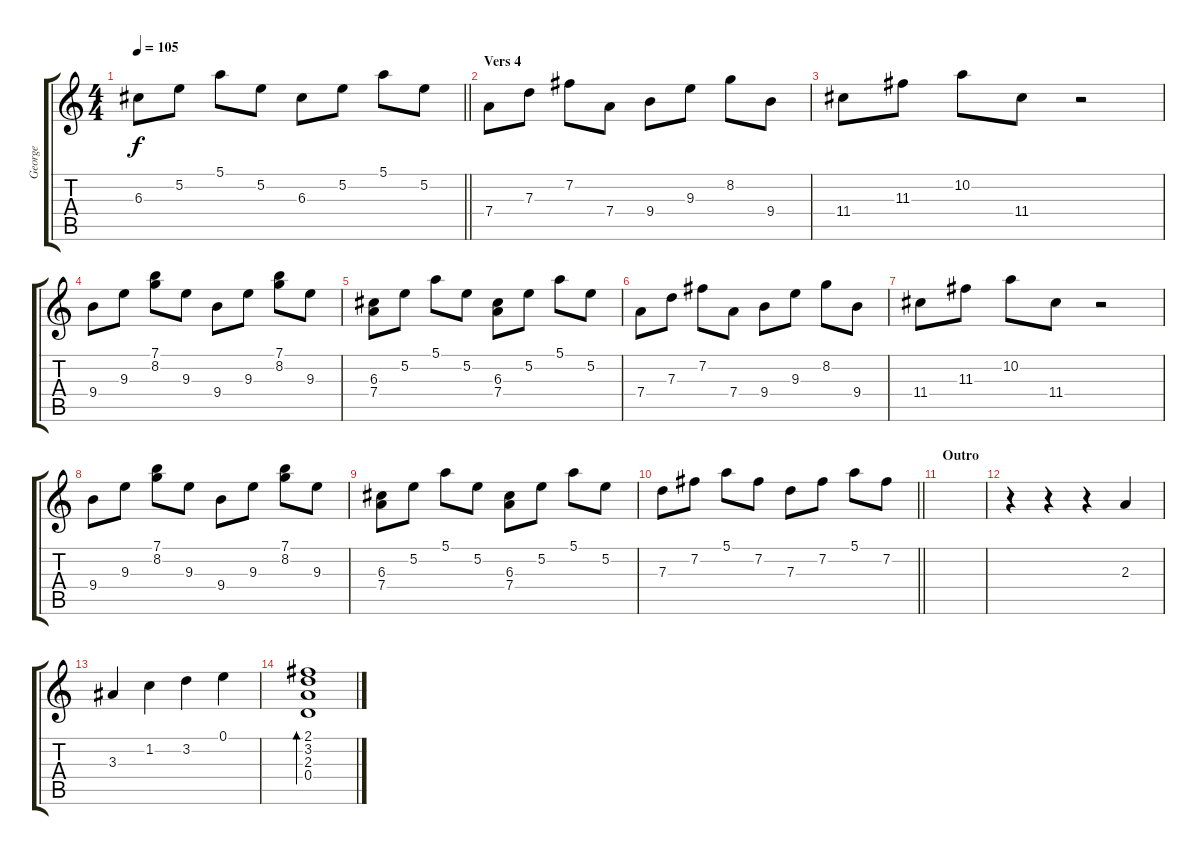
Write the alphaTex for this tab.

\track ("George" "George") {instrument acousticguitarsteel}
\staff {score tabs}
\tuning (E4 B3 G3 D3 A2 E2) {hide}
\ts (4 4)
\tempo 105
\clef g2
\barLineRight lightlight
\ks c
6.3.8{dy f} 5.2.8 5.1.8 5.2.8 6.3.8 5.2.8 5.1.8 5.2.8 |
\section ("" "Vers 4")
7.4.8 7.3.8 7.2.8 7.4.8 9.4.8 9.3.8 8.2.8 9.4.8 |
11.4.8 11.3.8 10.2.8 11.4.8 r.2 |
9.4.8 9.3.8 (7.1 8.2).8 9.3.8 9.4.8 9.3.8 (7.1 8.2).8 9.3.8 |
(6.3 7.4).8 5.2.8 5.1.8 5.2.8 (6.3 7.4).8 5.2.8 5.1.8 5.2.8 |
7.4.8 7.3.8 7.2.8 7.4.8 9.4.8 9.3.8 8.2.8 9.4.8 |
11.4.8 11.3.8 10.2.8 11.4.8 r.2 |
9.4.8 9.3.8 (7.1 8.2).8 9.3.8 9.4.8 9.3.8 (7.1 8.2).8 9.3.8 |
(6.3 7.4).8 5.2.8 5.1.8 5.2.8 (6.3 7.4).8 5.2.8 5.1.8 5.2.8 |
\barLineRight lightlight
7.3.8 7.2.8 5.1.8 7.2.8 7.3.8 7.2.8 5.1.8 7.2.8 |
\section ("" "Outro")
|
r.4{volume 11 balance 8} r.4 r.4 2.3.4 |
3.3.4 1.2.4 3.2.4 0.1.4 |
(2.1 3.2 2.3 0.4).1{bd 240}
